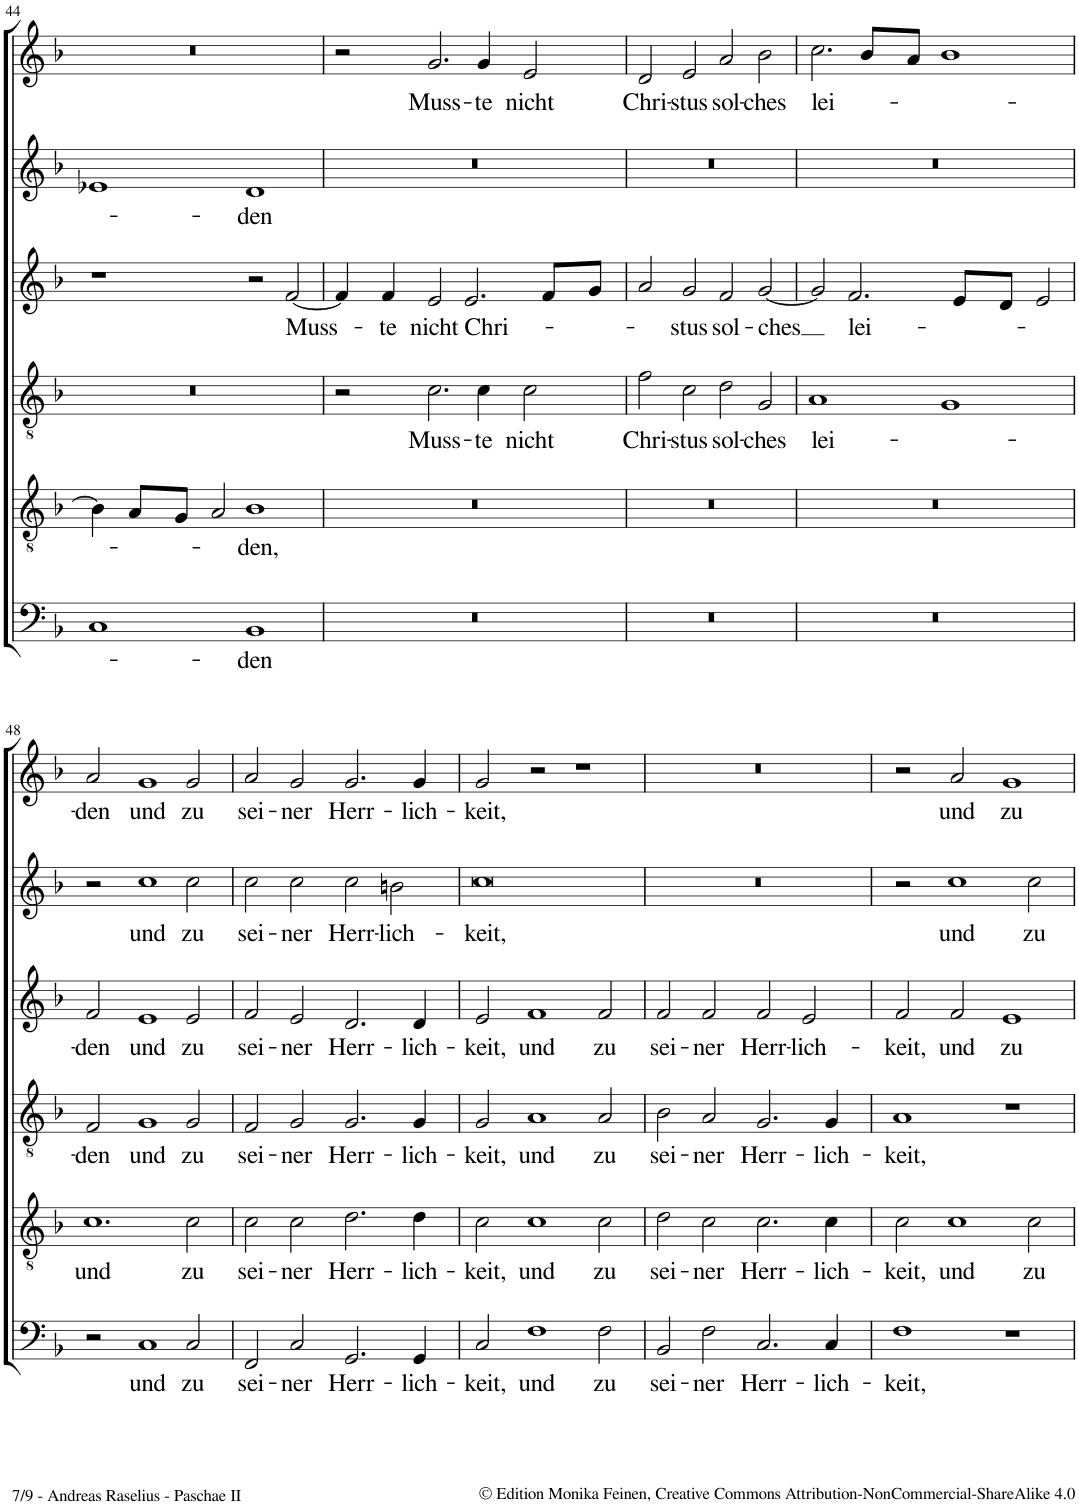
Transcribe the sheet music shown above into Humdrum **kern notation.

**kern	**text	**kern	**text	**kern	**text	**kern	**text	**kern	**text	**kern	**text
*part6	*part6	*part5	*part5	*part4	*part4	*part3	*part3	*part2	*part2	*part1	*part1
*staff6	*staff6	*staff5	*staff5	*staff4	*staff4	*staff3	*staff3	*staff2	*staff2	*staff1	*staff1
*I"Bassus	*	*I"Tenor	*	*I"Quintus	*	*I"Altus	*	*I"Sextus	*	*I"Cantus	*
!!LO:PB:g=z
*clefF4	*	*clefGv2	*	*clefGv2	*	*clefG2	*	*clefG2	*	*clefG2	*
*k[b-]	*	*k[b-]	*	*k[b-]	*	*k[b-]	*	*k[b-]	*	*k[b-]	*
*M4/2	*	*M4/2	*	*M4/2	*	*M4/2	*	*M4/2	*	*M4/2	*
*met(c|)	*	*met(c|)	*	*met(c|)	*	*met(c|)	*	*met(c|)	*	*met(c|)	*
=44	=44	=44	=44	=44	=44	=44	=44	=44	=44	=44	=44
1C	.	4B-\]	.	0r	.	1r	.	1e-X	.	0r	.
.	.	8A/L	.	.	.	.	.	.	.	.	.
.	.	8G/J	.	.	.	.	.	.	.	.	.
.	.	2A/	.	.	.	.	.	.	.	.	.
!	!LO:LY:b	!	!LO:LY:b	!	!	!	!	!	!LO:LY:b	!	!
1BB-	-den	1B-	-den,	.	.	2r	.	1d	-den	.	.
!	!	!	!	!	!	!	!LO:LY:b	!	!	!	!
.	.	.	.	.	.	[2f/	Muss-	.	.	.	.
=45	=45	=45	=45	=45	=45	=45	=45	=45	=45	=45	=45
0r	.	0r	.	2r	.	4f/]	.	0r	.	2r	.
!	!	!	!	!	!	!	!LO:LY:b	!	!	!	!
.	.	.	.	.	.	4f/	-te	.	.	.	.
!	!	!	!	!	!LO:LY:b	!	!LO:LY:b	!	!	!	!LO:LY:b
.	.	.	.	2.c\	Muss-	2e/	nicht	.	.	2.g/	Muss-
!	!	!	!	!	!	!	!LO:LY:b	!	!	!	!
.	.	.	.	.	.	2.e/	Chri-	.	.	.	.
!	!	!	!	!	!LO:LY:b	!	!	!	!	!	!LO:LY:b
.	.	.	.	4c\	-te	.	.	.	.	4g/	-te
!	!	!	!	!	!LO:LY:b	!	!	!	!	!	!LO:LY:b
.	.	.	.	2c\	nicht	.	.	.	.	2e/	nicht
.	.	.	.	.	.	8f/L	.	.	.	.	.
.	.	.	.	.	.	8g/J	.	.	.	.	.
=46	=46	=46	=46	=46	=46	=46	=46	=46	=46	=46	=46
!	!	!	!	!	!LO:LY:b	!	!	!	!	!	!LO:LY:b
0r	.	0r	.	2f\	Chri-	2a/	.	0r	.	2d/	Chri-
!	!	!	!	!	!LO:LY:b	!	!LO:LY:b	!	!	!	!LO:LY:b
.	.	.	.	2c\	-stus	2g/	-stus	.	.	2e/	-stus
!	!	!	!	!	!LO:LY:b	!	!LO:LY:b	!	!	!	!LO:LY:b
.	.	.	.	2d\	sol-	2f/	sol-	.	.	2a/	sol-
!	!	!	!	!	!LO:LY:b	!	!LO:LY:b	!	!	!	!LO:LY:b
.	.	.	.	2G/	-ches	[2g/	-ches	.	.	2b-\	-ches
=47	=47	=47	=47	=47	=47	=47	=47	=47	=47	=47	=47
!	!	!	!	!	!LO:LY:b	!	!	!	!	!	!LO:LY:b
0r	.	0r	.	1A	lei-	2g/]	.	0r	.	2.cc\	lei-
!	!	!	!	!	!	!	!LO:LY:b	!	!	!	!
.	.	.	.	.	.	2.f/	lei-	.	.	.	.
.	.	.	.	.	.	.	.	.	.	8b-/L	.
.	.	.	.	.	.	.	.	.	.	8a/J	.
.	.	.	.	1G	.	.	.	.	.	1b-	.
.	.	.	.	.	.	8e/L	.	.	.	.	.
.	.	.	.	.	.	8d/J	.	.	.	.	.
.	.	.	.	.	.	2e/	.	.	.	.	.
!!LO:LB:g=z
=48	=48	=48	=48	=48	=48	=48	=48	=48	=48	=48	=48
!	!	!	!LO:LY:b	!	!LO:LY:b	!	!LO:LY:b	!	!	!	!LO:LY:b
2r	.	1.c	und	2F/	-den	2f/	-den	2r	.	2a/	-den
!	!LO:LY:b	!	!	!	!LO:LY:b	!	!LO:LY:b	!	!LO:LY:b	!	!LO:LY:b
1C	und	.	.	1G	und	1e	und	1cc	und	1g	und
!	!LO:LY:b	!	!LO:LY:b	!	!LO:LY:b	!	!LO:LY:b	!	!LO:LY:b	!	!LO:LY:b
2C/	zu	2c\	zu	2G/	zu	2e/	zu	2cc\	zu	2g/	zu
=49	=49	=49	=49	=49	=49	=49	=49	=49	=49	=49	=49
!	!LO:LY:b	!	!LO:LY:b	!	!LO:LY:b	!	!LO:LY:b	!	!LO:LY:b	!	!LO:LY:b
2FF/	sei-	2c\	sei-	2F/	sei-	2f/	sei-	2cc\	sei-	2a/	sei-
!	!LO:LY:b	!	!LO:LY:b	!	!LO:LY:b	!	!LO:LY:b	!	!LO:LY:b	!	!LO:LY:b
2C/	-ner	2c\	-ner	2G/	-ner	2e/	-ner	2cc\	-ner	2g/	-ner
!	!LO:LY:b	!	!LO:LY:b	!	!LO:LY:b	!	!LO:LY:b	!	!LO:LY:b	!	!LO:LY:b
2.GG/	Herr-	2.d\	Herr-	2.G/	Herr-	2.d/	Herr-	2cc\	Herr-	2.g/	Herr-
!	!	!	!	!	!	!	!	!	!LO:LY:b	!	!
.	.	.	.	.	.	.	.	2bn\	-lich-	.	.
!	!LO:LY:b	!	!LO:LY:b	!	!LO:LY:b	!	!LO:LY:b	!	!	!	!LO:LY:b
4GG/	-lich-	4d\	-lich-	4G/	-lich-	4d/	-lich-	.	.	4g/	-lich-
=50	=50	=50	=50	=50	=50	=50	=50	=50	=50	=50	=50
!	!LO:LY:b	!	!LO:LY:b	!	!LO:LY:b	!	!LO:LY:b	!	!LO:LY:b	!	!LO:LY:b
2C/	-keit,	2c\	-keit,	2G/	-keit,	2e/	-keit,	0cc	-keit,	2g/	-keit,
!	!LO:LY:b	!	!LO:LY:b	!	!LO:LY:b	!	!LO:LY:b	!	!	!	!
1F	und	1c	und	1A	und	1f	und	.	.	2r	.
.	.	.	.	.	.	.	.	.	.	1r	.
!	!LO:LY:b	!	!LO:LY:b	!	!LO:LY:b	!	!LO:LY:b	!	!	!	!
2F\	zu	2c\	zu	2A/	zu	2f/	zu	.	.	.	.
=51	=51	=51	=51	=51	=51	=51	=51	=51	=51	=51	=51
!	!LO:LY:b	!	!LO:LY:b	!	!LO:LY:b	!	!LO:LY:b	!	!	!	!
2BB-/	sei-	2d\	sei-	2B-\	sei-	2f/	sei-	0r	.	0r	.
!	!LO:LY:b	!	!LO:LY:b	!	!LO:LY:b	!	!LO:LY:b	!	!	!	!
2F\	-ner	2c\	-ner	2A/	-ner	2f/	-ner	.	.	.	.
!	!LO:LY:b	!	!LO:LY:b	!	!LO:LY:b	!	!LO:LY:b	!	!	!	!
2.C/	Herr-	2.c\	Herr-	2.G/	Herr-	2f/	Herr-	.	.	.	.
!	!	!	!	!	!	!	!LO:LY:b	!	!	!	!
.	.	.	.	.	.	2e/	-lich-	.	.	.	.
!	!LO:LY:b	!	!LO:LY:b	!	!LO:LY:b	!	!	!	!	!	!
4C/	-lich-	4c\	-lich-	4G/	-lich-	.	.	.	.	.	.
=52	=52	=52	=52	=52	=52	=52	=52	=52	=52	=52	=52
!	!LO:LY:b	!	!LO:LY:b	!	!LO:LY:b	!	!LO:LY:b	!	!	!	!
1F	keit,	2c\	keit,	1A	keit,	2f/	keit,	2r	.	2r	.
!	!	!	!LO:LY:b	!	!	!	!LO:LY:b	!	!LO:LY:b	!	!LO:LY:b
.	.	1c	und	.	.	2f/	und	1cc	und	2a/	und
!	!	!	!	!	!	!	!LO:LY:b	!	!	!	!LO:LY:b
1r	.	.	.	1r	.	1e	zu	.	.	1g	zu
!	!	!	!LO:LY:b	!	!	!	!	!	!LO:LY:b	!	!
.	.	2c\	zu	.	.	.	.	2cc\	zu	.	.
=	=	=	=	=	=	=	=	=	=	=	=
*-	*-	*-	*-	*-	*-	*-	*-	*-	*-	*-	*-
